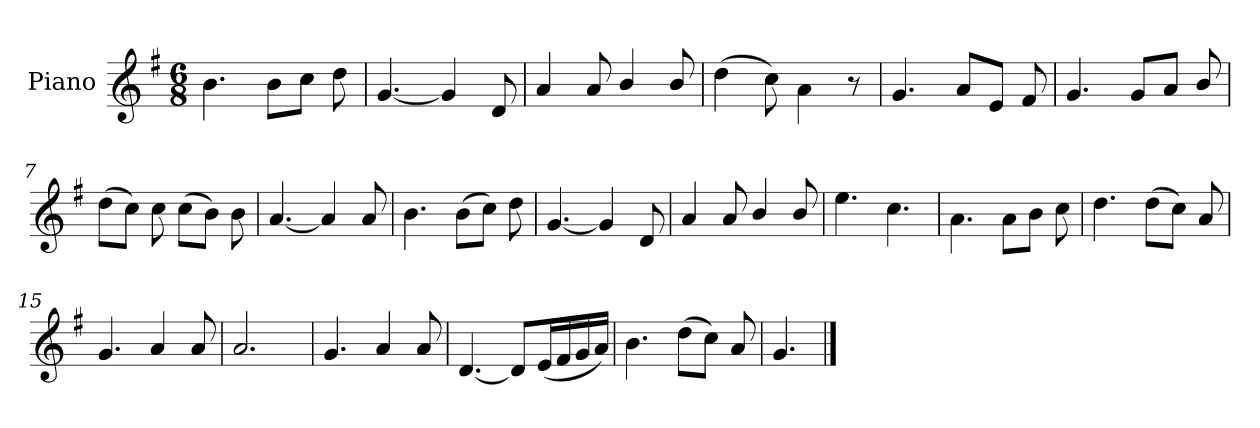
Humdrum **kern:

**kern
*part1
*staff1
*I"Piano
*I'Pno.
*clefG2
*k[f#]
*M6/8
=1
4.b\
8b\L
8cc\J
8dd\
=2
[4.g/
4g/]
8d/
=3
4a/
8a/
4b/
8b/
=4
(>4dd\
8cc\)
4a\
8r
!!LO:LB:g=z
=5
4.g/
8a/L
8e/J
8f#/
=6
4.g/
8g/L
8a/J
8b/
=7
(>8dd\L
8cc\J)
8cc\
(>8cc\L
8b\J)
8b\
=8
[4.a/
4a/]
8a/
=9
4.b\
(>8b\L
8cc\J)
8dd\
!!LO:LB:g=z
=10
[4.g/
4g/]
8d/
=11
4a/
8a/
4b/
8b/
=12
4.ee\
4.cc\
=13
4.a\
8a\L
8b\J
8cc\
=14
4.dd\
(>8dd\L
8cc\J)
8a/
=15
4.g/
4a/
8a/
!!LO:LB:g=z
=16
2.a/
=17
4.g/
4a/
8a/
=18
[4.d/
8d/L]
(<16e/L
16f#/
16g/
16a/JJ)
=19
4.b\
(>8dd\L
8cc\J)
8a/
=20
4.g/
==
*-
